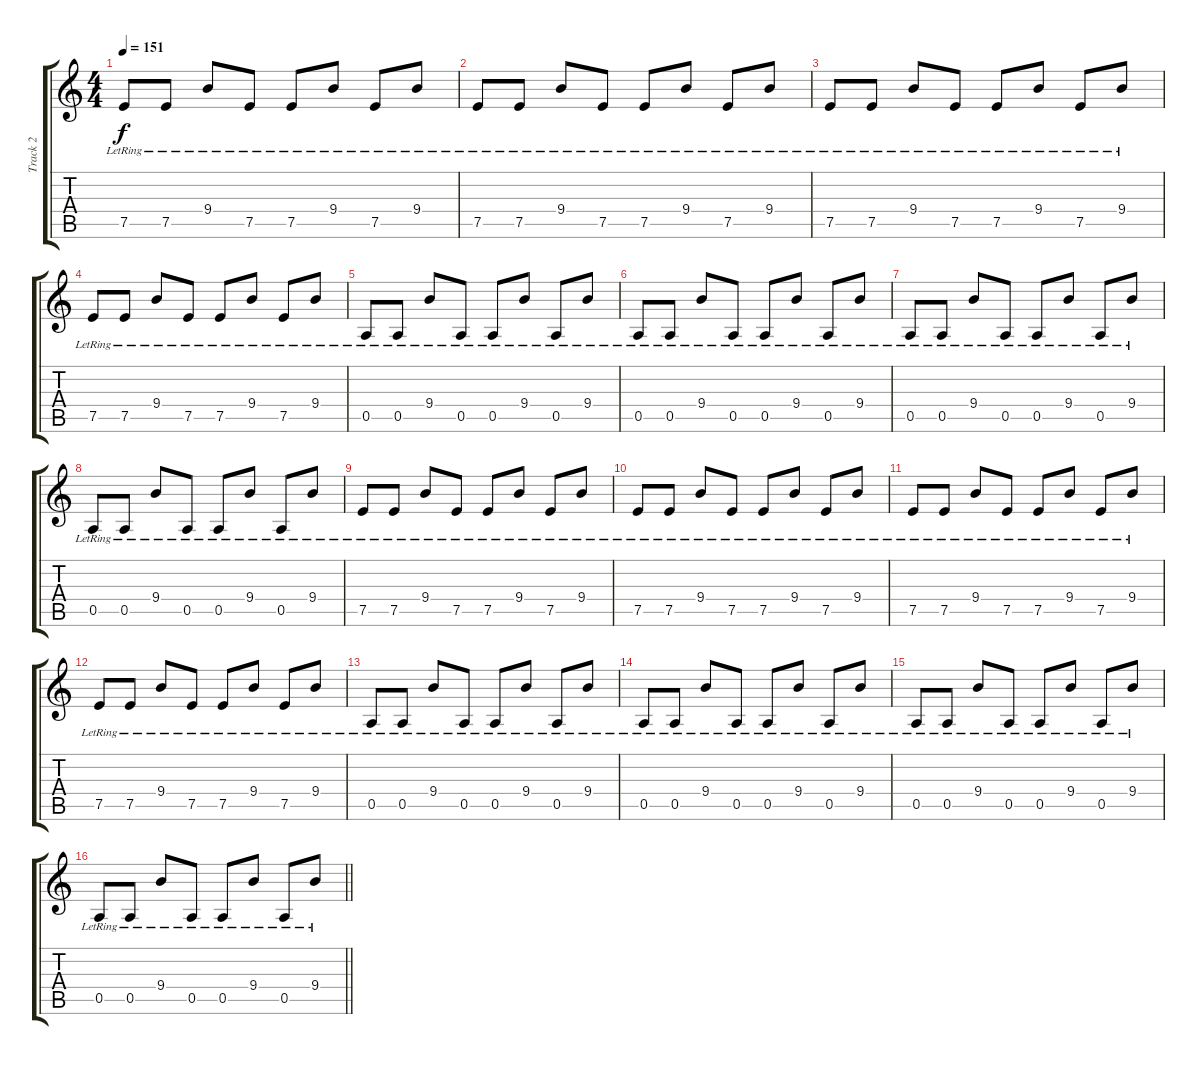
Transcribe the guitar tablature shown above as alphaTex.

\track ("Track 2" "Track 2") {instrument electricguitarjazz}
\staff {score tabs}
\tuning (E4 B3 G3 D3 A2 E2) {hide}
\ts (4 4)
\tempo 151
\clef g2
\ks c
7.5{lr}.8{dy f} 7.5{lr}.8 9.4{lr}.8 7.5{lr}.8 7.5{lr}.8 9.4{lr}.8 7.5{lr}.8 9.4{lr}.8 |
7.5{lr}.8 7.5{lr}.8 9.4{lr}.8 7.5{lr}.8 7.5{lr}.8 9.4{lr}.8 7.5{lr}.8 9.4{lr}.8 |
7.5{lr}.8 7.5{lr}.8 9.4{lr}.8 7.5{lr}.8 7.5{lr}.8 9.4{lr}.8 7.5{lr}.8 9.4{lr}.8 |
7.5{lr}.8 7.5{lr}.8 9.4{lr}.8 7.5{lr}.8 7.5{lr}.8 9.4{lr}.8 7.5{lr}.8 9.4{lr}.8 |
0.5{lr}.8 0.5{lr}.8 9.4{lr}.8 0.5{lr}.8 0.5{lr}.8 9.4{lr}.8 0.5{lr}.8 9.4{lr}.8 |
0.5{lr}.8 0.5{lr}.8 9.4{lr}.8 0.5{lr}.8 0.5{lr}.8 9.4{lr}.8 0.5{lr}.8 9.4{lr}.8 |
0.5{lr}.8 0.5{lr}.8 9.4{lr}.8 0.5{lr}.8 0.5{lr}.8 9.4{lr}.8 0.5{lr}.8 9.4{lr}.8 |
0.5{lr}.8 0.5{lr}.8 9.4{lr}.8 0.5{lr}.8 0.5{lr}.8 9.4{lr}.8 0.5{lr}.8 9.4{lr}.8 |
7.5{lr}.8 7.5{lr}.8 9.4{lr}.8 7.5{lr}.8 7.5{lr}.8 9.4{lr}.8 7.5{lr}.8 9.4{lr}.8 |
7.5{lr}.8 7.5{lr}.8 9.4{lr}.8 7.5{lr}.8 7.5{lr}.8 9.4{lr}.8 7.5{lr}.8 9.4{lr}.8 |
7.5{lr}.8 7.5{lr}.8 9.4{lr}.8 7.5{lr}.8 7.5{lr}.8 9.4{lr}.8 7.5{lr}.8 9.4{lr}.8 |
7.5{lr}.8 7.5{lr}.8 9.4{lr}.8 7.5{lr}.8 7.5{lr}.8 9.4{lr}.8 7.5{lr}.8 9.4{lr}.8 |
0.5{lr}.8 0.5{lr}.8 9.4{lr}.8 0.5{lr}.8 0.5{lr}.8 9.4{lr}.8 0.5{lr}.8 9.4{lr}.8 |
0.5{lr}.8 0.5{lr}.8 9.4{lr}.8 0.5{lr}.8 0.5{lr}.8 9.4{lr}.8 0.5{lr}.8 9.4{lr}.8 |
0.5{lr}.8 0.5{lr}.8 9.4{lr}.8 0.5{lr}.8 0.5{lr}.8 9.4{lr}.8 0.5{lr}.8 9.4{lr}.8 |
\barLineRight lightlight
0.5{lr}.8 0.5{lr}.8 9.4{lr}.8 0.5{lr}.8 0.5{lr}.8 9.4{lr}.8 0.5{lr}.8 9.4{lr}.8
